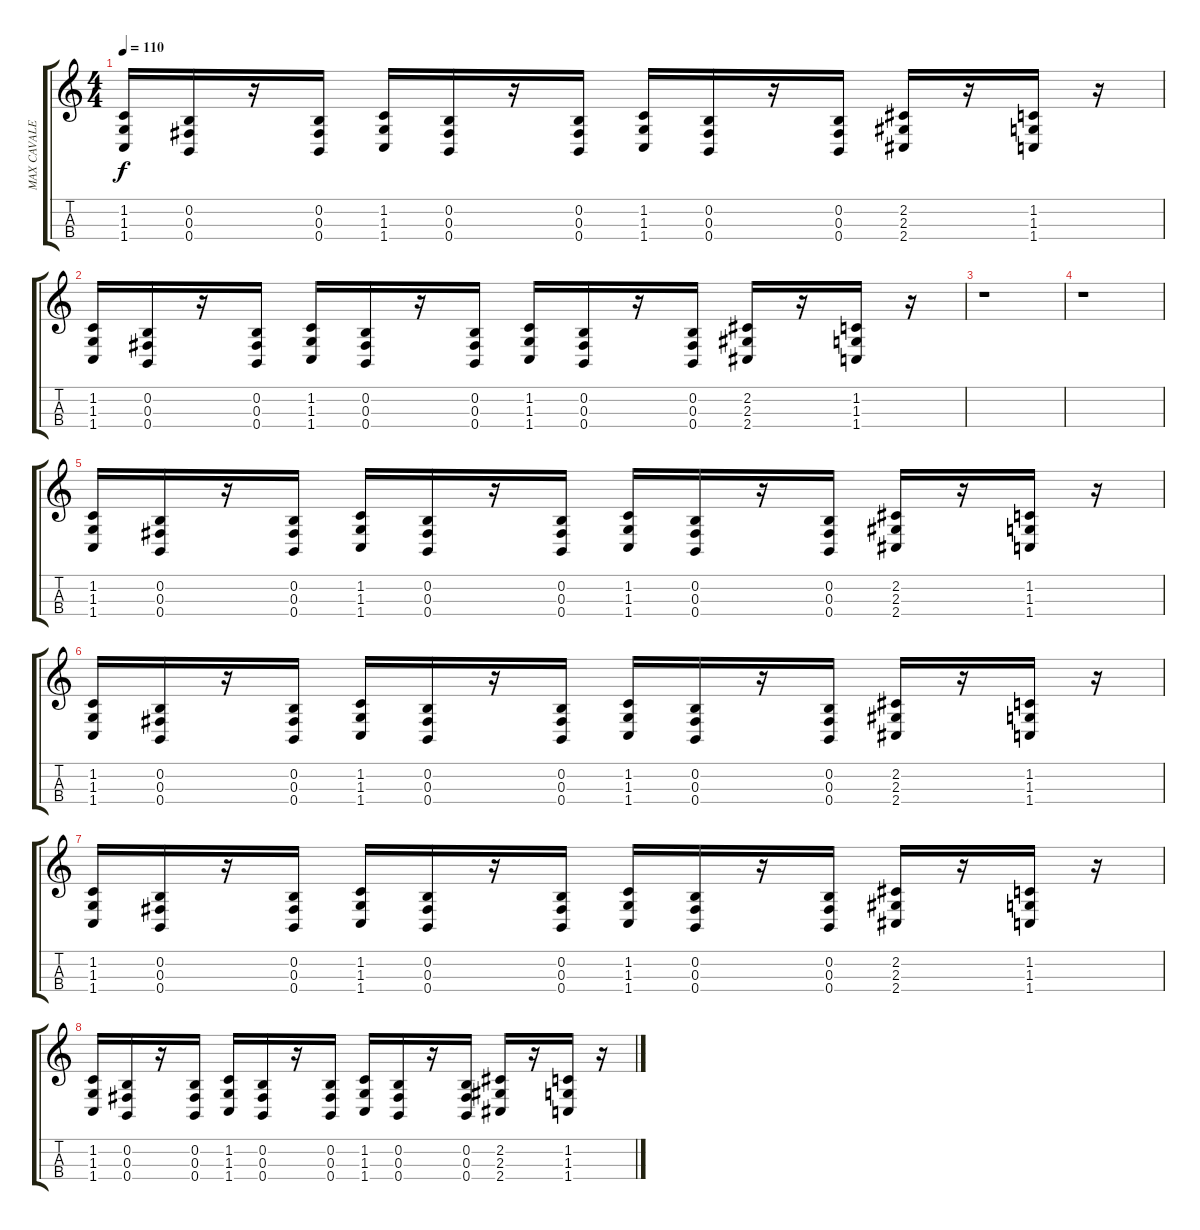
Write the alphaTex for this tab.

\track ("MAX CAVALERA" "MAX CAVALE") {instrument distortionguitar}
\staff {score tabs}
\tuning (E3 B2 Gb2 B1) {hide}
\ts (4 4)
\tempo 110
\clef g2
\ks c
(1.2 1.3 1.4).16{dy f} (0.2 0.3 0.4).16 r.16 (0.2 0.3 0.4).16 (1.2 1.3 1.4).16 (0.2 0.3 0.4).16 r.16 (0.2 0.3 0.4).16 (1.2 1.3 1.4).16 (0.2 0.3 0.4).16 r.16 (0.2 0.3 0.4).16 (2.2 2.3 2.4).16 r.16 (1.2 1.3 1.4).16 r.16 |
(1.2 1.3 1.4).16 (0.2 0.3 0.4).16 r.16 (0.2 0.3 0.4).16 (1.2 1.3 1.4).16 (0.2 0.3 0.4).16 r.16 (0.2 0.3 0.4).16 (1.2 1.3 1.4).16 (0.2 0.3 0.4).16 r.16 (0.2 0.3 0.4).16 (2.2 2.3 2.4).16 r.16 (1.2 1.3 1.4).16 r.16 |
r.1 |
r.1 |
(1.2 1.3 1.4).16 (0.2 0.3 0.4).16 r.16 (0.2 0.3 0.4).16 (1.2 1.3 1.4).16 (0.2 0.3 0.4).16 r.16 (0.2 0.3 0.4).16 (1.2 1.3 1.4).16 (0.2 0.3 0.4).16 r.16 (0.2 0.3 0.4).16 (2.2 2.3 2.4).16 r.16 (1.2 1.3 1.4).16 r.16 |
(1.2 1.3 1.4).16 (0.2 0.3 0.4).16 r.16 (0.2 0.3 0.4).16 (1.2 1.3 1.4).16 (0.2 0.3 0.4).16 r.16 (0.2 0.3 0.4).16 (1.2 1.3 1.4).16 (0.2 0.3 0.4).16 r.16 (0.2 0.3 0.4).16 (2.2 2.3 2.4).16 r.16 (1.2 1.3 1.4).16 r.16 |
(1.2 1.3 1.4).16 (0.2 0.3 0.4).16 r.16 (0.2 0.3 0.4).16 (1.2 1.3 1.4).16 (0.2 0.3 0.4).16 r.16 (0.2 0.3 0.4).16 (1.2 1.3 1.4).16 (0.2 0.3 0.4).16 r.16 (0.2 0.3 0.4).16 (2.2 2.3 2.4).16 r.16 (1.2 1.3 1.4).16 r.16 |
(1.2 1.3 1.4).16 (0.2 0.3 0.4).16 r.16 (0.2 0.3 0.4).16 (1.2 1.3 1.4).16 (0.2 0.3 0.4).16 r.16 (0.2 0.3 0.4).16 (1.2 1.3 1.4).16 (0.2 0.3 0.4).16 r.16 (0.2 0.3 0.4).16 (2.2 2.3 2.4).16 r.16 (1.2 1.3 1.4).16 r.16
